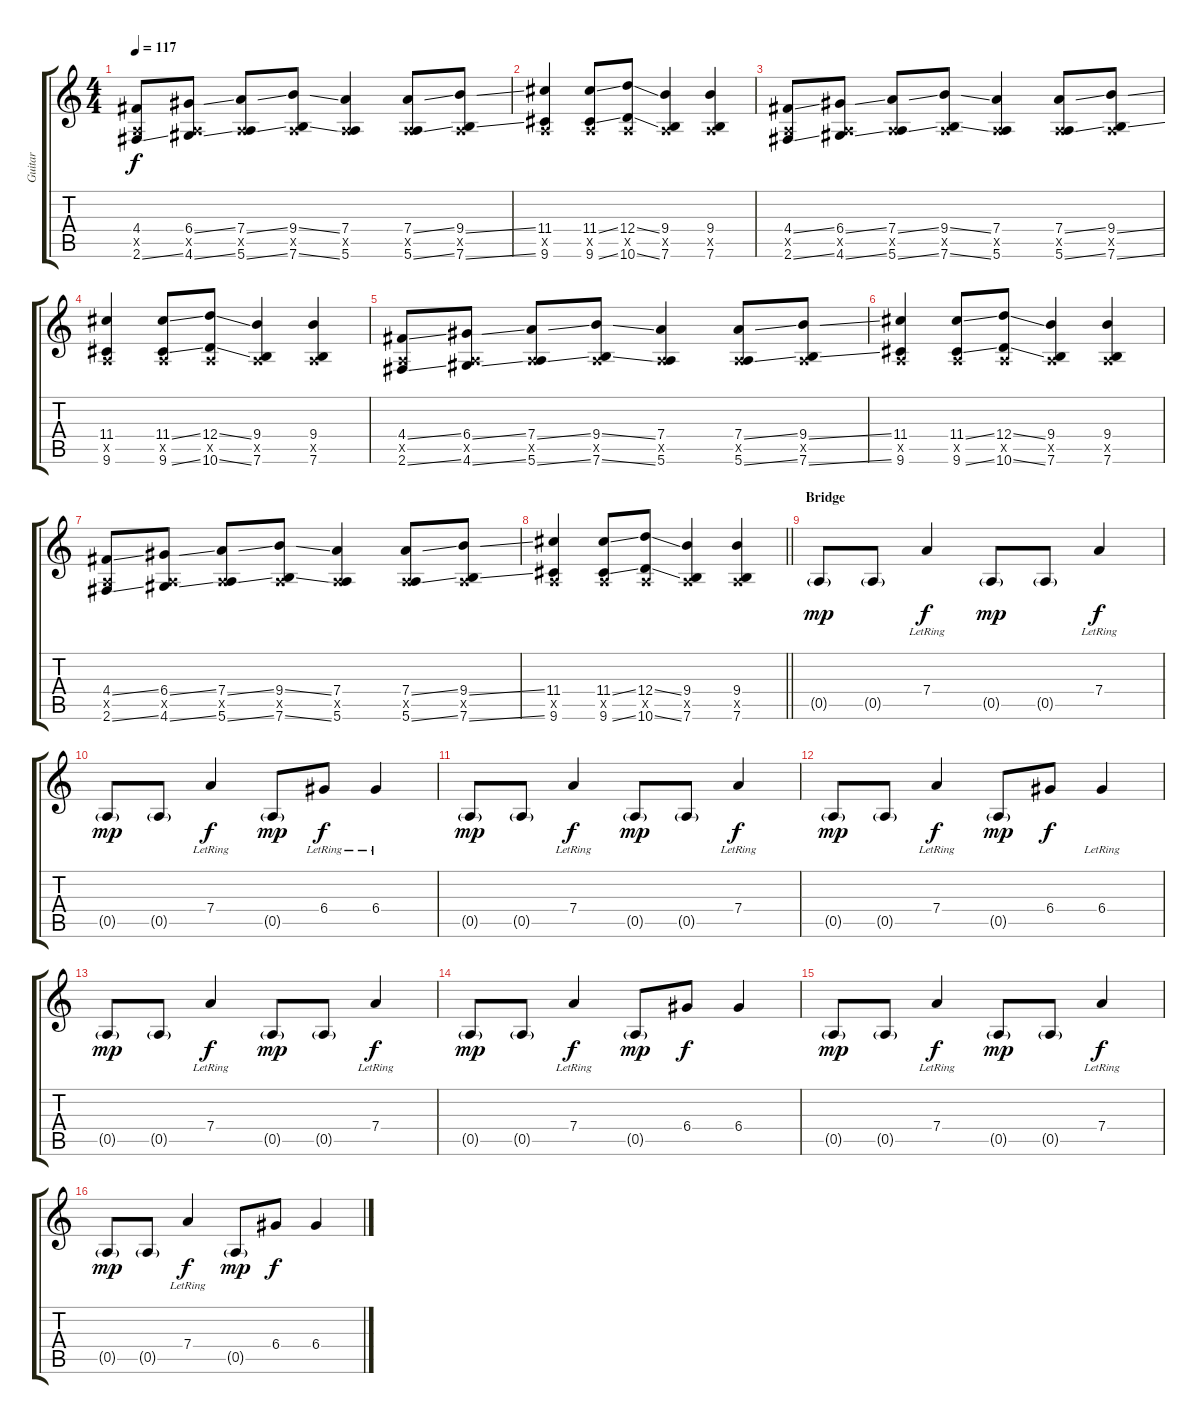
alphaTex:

\track ("Guitar" "Guitar") {instrument acousticguitarsteel}
\staff {score tabs}
\tuning (E4 B3 G3 D3 A2 E2) {hide}
\ts (4 4)
\tempo 117
\clef g2
\ks c
(4.4 0.5{x} 2.6{ss}).8{dy f} (6.4{ss} 0.5{x} 4.6{ss}).8 (7.4{ss} 0.5{x} 5.6{ss}).8 (9.4{ss} 0.5{x} 7.6{ss}).8 (7.4 0.5{x} 5.6).4 (7.4{ss} 0.5{x} 5.6{ss}).8 (9.4{ss} 0.5{x} 7.6{ss}).8 |
(11.4 0.5{x} 9.6).4 (11.4{ss} 0.5{x} 9.6{ss}).8 (12.4{ss} 0.5{x} 10.6{ss}).8 (9.4 0.5{x} 7.6).4 (9.4 0.5{x} 7.6).4 |
(4.4{ss} 0.5{x} 2.6{ss}).8 (6.4{ss} 0.5{x} 4.6{ss}).8 (7.4{ss} 0.5{x} 5.6{ss}).8 (9.4{ss} 0.5{x} 7.6{ss}).8 (7.4 0.5{x} 5.6).4 (7.4{ss} 0.5{x} 5.6{ss}).8 (9.4{ss} 0.5{x} 7.6{ss}).8 |
(11.4 0.5{x} 9.6).4 (11.4{ss} 0.5{x} 9.6{ss}).8 (12.4{ss} 0.5{x} 10.6{ss}).8 (9.4 0.5{x} 7.6).4 (9.4 0.5{x} 7.6).4 |
(4.4{ss} 0.5{x} 2.6{ss}).8 (6.4{ss} 0.5{x} 4.6{ss}).8 (7.4{ss} 0.5{x} 5.6{ss}).8 (9.4{ss} 0.5{x} 7.6{ss}).8 (7.4 0.5{x} 5.6).4 (7.4{ss} 0.5{x} 5.6{ss}).8 (9.4{ss} 0.5{x} 7.6{ss}).8 |
(11.4 0.5{x} 9.6).4 (11.4{ss} 0.5{x} 9.6{ss}).8 (12.4{ss} 0.5{x} 10.6{ss}).8 (9.4 0.5{x} 7.6).4 (9.4 0.5{x} 7.6).4 |
(4.4{ss} 0.5{x} 2.6{ss}).8 (6.4{ss} 0.5{x} 4.6{ss}).8 (7.4{ss} 0.5{x} 5.6{ss}).8 (9.4{ss} 0.5{x} 7.6{ss}).8 (7.4 0.5{x} 5.6).4 (7.4{ss} 0.5{x} 5.6{ss}).8 (9.4{ss} 0.5{x} 7.6{ss}).8 |
\barLineRight lightlight
(11.4 0.5{x} 9.6).4 (11.4{ss} 0.5{x} 9.6{ss}).8 (12.4{ss} 0.5{x} 10.6{ss}).8 (9.4 0.5{x} 7.6).4 (9.4 0.5{x} 7.6).4 |
\section ("" "Bridge")
0.5{g}.8{dy mp volume 12} 0.5{g}.8 7.4{lr}.4{dy f} 0.5{g}.8{dy mp} 0.5{g}.8 7.4{lr}.4{dy f} |
0.5{g}.8{dy mp} 0.5{g}.8 7.4{lr}.4{dy f} 0.5{g}.8{dy mp} 6.4{lr}.8{dy f} 6.4{lr}.4 |
0.5{g}.8{dy mp} 0.5{g}.8 7.4{lr}.4{dy f} 0.5{g}.8{dy mp} 0.5{g}.8 7.4{lr}.4{dy f} |
0.5{g}.8{dy mp} 0.5{g}.8 7.4{lr}.4{dy f} 0.5{g}.8{dy mp} 6.4.8{dy f} 6.4{lr}.4 |
0.5{g}.8{dy mp} 0.5{g}.8 7.4{lr}.4{dy f} 0.5{g}.8{dy mp} 0.5{g}.8 7.4{lr}.4{dy f} |
0.5{g}.8{dy mp} 0.5{g}.8 7.4{lr}.4{dy f} 0.5{g}.8{dy mp} 6.4.8{dy f} 6.4.4 |
0.5{g}.8{dy mp} 0.5{g}.8 7.4{lr}.4{dy f} 0.5{g}.8{dy mp} 0.5{g}.8 7.4{lr}.4{dy f} |
0.5{g}.8{dy mp} 0.5{g}.8 7.4{lr}.4{dy f} 0.5{g}.8{dy mp} 6.4.8{dy f} 6.4.4
